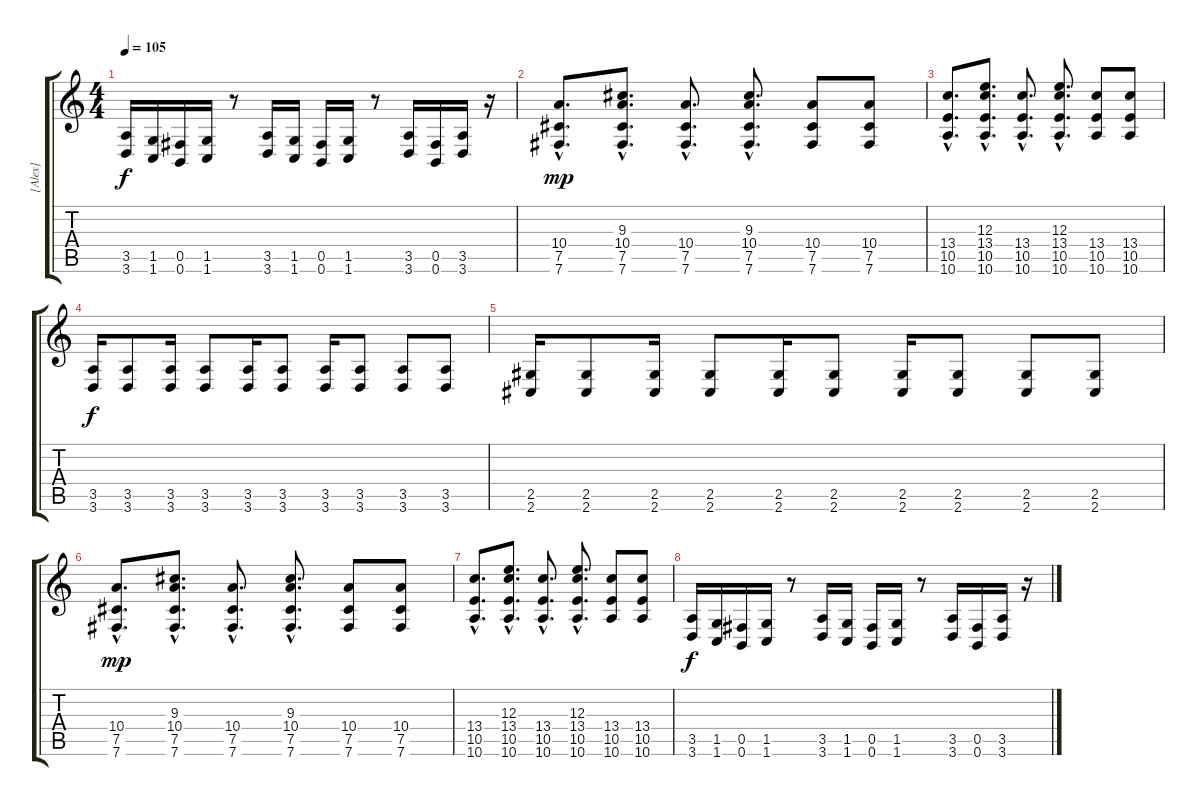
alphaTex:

\track ("[Alex]" "[Alex]") {instrument distortionguitar}
\staff {score tabs}
\tuning (Db4 Ab3 E3 B2 Gb2 B1) {hide}
\ts (4 4)
\tempo 105
\clef g2
\ks c
(3.5 3.6).16{dy f} (1.5 1.6).16 (0.5 0.6).16 (1.5 1.6).16 r.8 (3.5 3.6).16 (1.5 1.6).16 (0.5 0.6).16 (1.5 1.6).16 r.8 (3.5 3.6).16 (0.5 0.6).16 (3.5 3.6).16 r.16 |
(10.4{hac} 7.5{hac} 7.6{hac}).8{d dy mp} (9.3{hac} 10.4{hac} 7.5{hac} 7.6{hac}).8{d} (10.4{hac} 7.5{hac} 7.6{hac}).8{d} (9.3{hac} 10.4{hac} 7.5{hac} 7.6{hac}).8{d} (10.4 7.5 7.6).8 (10.4 7.5 7.6).8 |
(13.4{hac} 10.5{hac} 10.6{hac}).8{d} (12.3{hac} 13.4{hac} 10.5{hac} 10.6{hac}).8{d} (13.4{hac} 10.5{hac} 10.6{hac}).8{d} (12.3{hac} 13.4{hac} 10.5{hac} 10.6{hac}).8{d} (13.4 10.5 10.6).8 (13.4 10.5 10.6).8 |
(3.5 3.6).16{dy f} (3.5 3.6).8 (3.5 3.6).16 (3.5 3.6).8 (3.5 3.6).16 (3.5 3.6).8 (3.5 3.6).16 (3.5 3.6).8 (3.5 3.6).8 (3.5 3.6).8 |
(2.5 2.6).16 (2.5 2.6).8 (2.5 2.6).16 (2.5 2.6).8 (2.5 2.6).16 (2.5 2.6).8 (2.5 2.6).16 (2.5 2.6).8 (2.5 2.6).8 (2.5 2.6).8 |
(10.4{hac} 7.5{hac} 7.6{hac}).8{d dy mp} (9.3{hac} 10.4{hac} 7.5{hac} 7.6{hac}).8{d} (10.4{hac} 7.5{hac} 7.6{hac}).8{d} (9.3{hac} 10.4{hac} 7.5{hac} 7.6{hac}).8{d} (10.4 7.5 7.6).8 (10.4 7.5 7.6).8 |
(13.4{hac} 10.5{hac} 10.6{hac}).8{d} (12.3{hac} 13.4{hac} 10.5{hac} 10.6{hac}).8{d} (13.4{hac} 10.5{hac} 10.6{hac}).8{d} (12.3{hac} 13.4{hac} 10.5{hac} 10.6{hac}).8{d} (13.4 10.5 10.6).8 (13.4 10.5 10.6).8 |
(3.5 3.6).16{dy f} (1.5 1.6).16 (0.5 0.6).16 (1.5 1.6).16 r.8 (3.5 3.6).16 (1.5 1.6).16 (0.5 0.6).16 (1.5 1.6).16 r.8 (3.5 3.6).16 (0.5 0.6).16 (3.5 3.6).16 r.16
